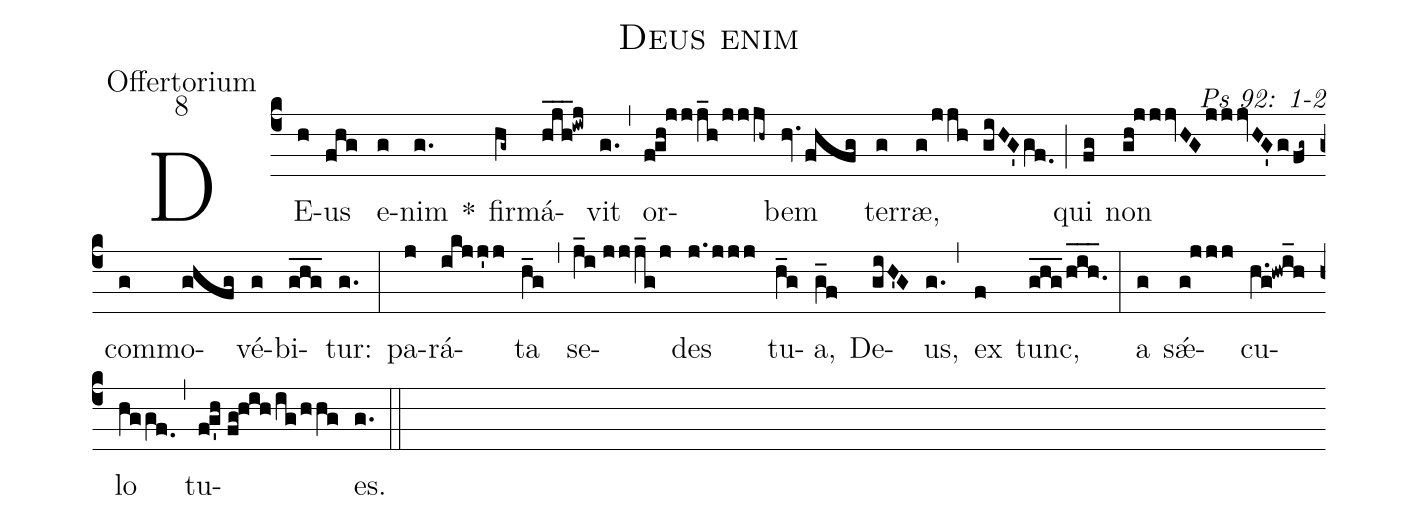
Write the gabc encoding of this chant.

name: Deus enim;
office-part: Offertorium;
mode: 8;
commentary: Ps 92: 1-2;
%%
(c4) DE(h)us(fhg) e(g)nim(g.) *() fir(hg~)má(hjh___!iwj)vit(g.) (,) or(fgh!jjj_h/jjjh~)bem(hv.fhfg) ter(g)ræ,(g/jjh giHG'gf.0) (;) qui(fg) non(gh!jjjvHGjjjvHG'g/fg~) com(g)mo(ghfg)vé(g)bi(ghg___)tur:(g.) (:)
pa(j)rá(ikjj'j)ta(h_g) (,) se(j_i//jjj_g/j)des(j.jjj) tu(h_g)a,(g_f) De(giH'G)us,(g.) (,) ex(f) tunc,(g_h_g_2/h_i_h._) (:)
a(g) sǽ(g!jjj)cu(h.g!hwi_h)lo(hggf.0) (,) tu(fg'h//fg!hih/ig/hhg)es.(g.) (::)
